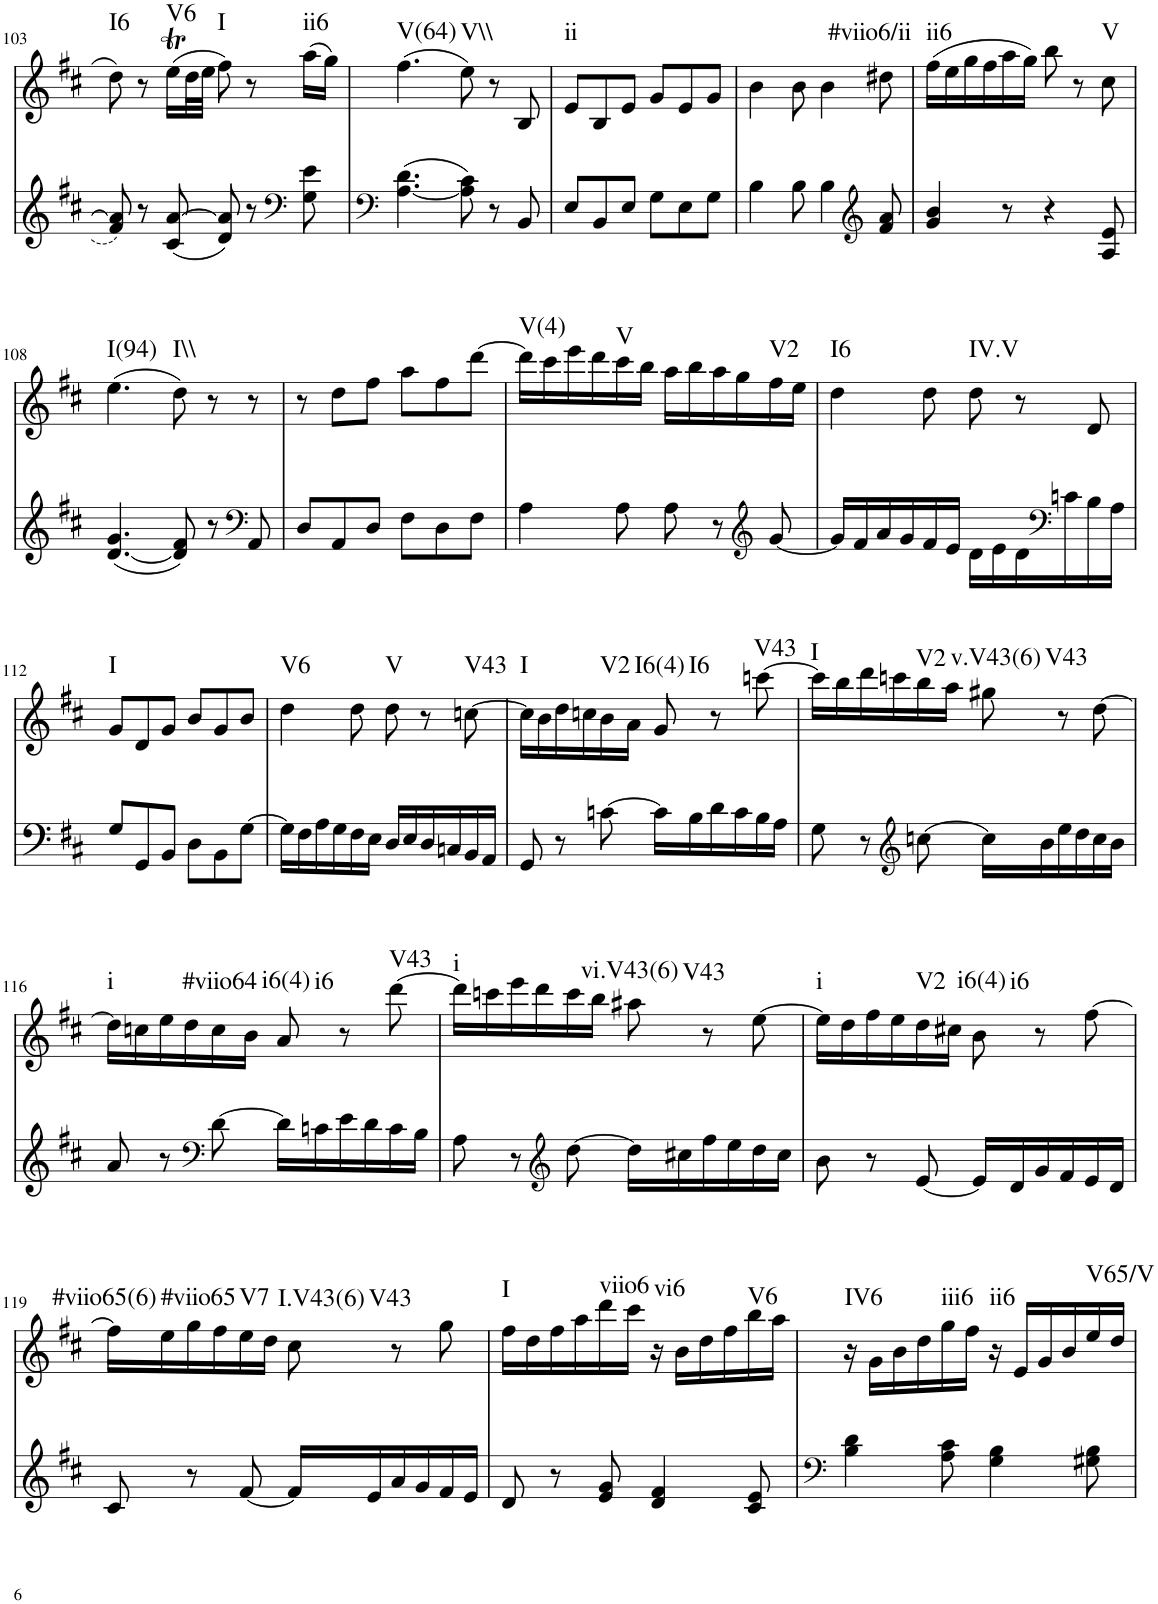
**kern	**kern	**harte
*part2	*part1	*part1
*staff2	*staff1	*
*I"Piano, unbenannt	*I"Piano, unbenannt	*
*I'Pno	*I'Pno	*
!!LO:PB:g=z
*clefG2	*clefG2	*
*k[f#c#]	*k[f#c#]	*
*M6/8	*M6/8	*
=103	=103	=103
!	!	!LO:H:kt=I6
8f#/ 8a/]	8dd\	N
8r	8r	.
!	!	!LO:H:kt=V6
(8c#/ [8a/	(16eeT\LL	N
.	32dd\L	.
.	32ee\JJJ	.
!	!	!LO:H:kt=I
8d/ 8a/])	8ff#\)	N
8r	8r	.
*clefF4	*	*
!	!	!LO:H:kt=ii6
8G\ 8e\	(16aa\LL	N
.	16gg\JJ)	.
=104	=104	=104
*clefF4	*	*
!	!	!LO:H:kt=V(64)
([4.A\ 4.d\	(4.ff#\	N
!	!	!LO:H:kt=V\\
8A\] 8c#\)	8ee\)	N
8r	8r	.
8BB/	8B/	.
=105	=105	=105
!	!	!LO:H:kt=ii
8E/L	8e/L	N
8BB/	8B/	.
8E/J	8e/J	.
8G\L	8g/L	.
8E\	8e/	.
8G\J	8g/J	.
=106	=106	=106
4B\	4b\	.
8B\	8b\	.
4B\	4b\	.
*clefG2	*	*
!	!	!LO:H:kt=#viio6/ii
8f#/ 8a/	8dd#X\	N
=107	=107	=107
!	!	!LO:H:kt=ii6
4g/ 4b/	(16ff#\LL	N
.	16ee\	.
.	16gg\	.
.	16ff#\	.
8r	16aa\	.
.	16gg\JJ)	.
4r	8bb\	.
.	8r	.
!	!	!LO:H:kt=V
8A/ 8e/	8cc#\	N
!!LO:LB:g=z
=108	=108	=108
!	!	!LO:H:kt=I(94)
([4.d/ 4.g/	(4.ee\	N
!	!	!LO:H:kt=I\\
8d/] 8f#/)	8dd\)	N
8r	8r	.
*clefF4	*	*
8AA/	8r	.
=109	=109	=109
8D/L	8r	.
8AA/	8dd\L	.
8D/J	8ff#\J	.
8F#\L	8aa\L	.
8D\	8ff#\	.
8F#\J	[8ddd\J	.
=110	=110	=110
!	!	!LO:H:kt=V(4)
4A\	16ddd\LL]	N
.	16ccc#\	.
.	16eee\	.
.	16ddd\	.
!	!	!LO:H:kt=V
8A\	16ccc#\	N
.	16bb\JJ	.
8A\	16aa\LL	.
.	16bb\	.
8r	16aa\	.
.	16gg\	.
*clefG2	*	*
!	!	!LO:H:kt=V2
[8g/	16ff#\	N
.	16ee\JJ	.
=111	=111	=111
!	!	!LO:H:kt=I6
16g/LL]	4dd\	N
16f#/	.	.
16a/	.	.
16g/	.	.
16f#/	8dd\	.
16e/JJ	.	.
!	!	!LO:H:kt=IV.V
16d\LL	8dd\	N
16e\	.	.
16d\	8r	.
*clefF4	*	*
16cn\	.	.
16B\	8d/	.
16A\JJ	.	.
!!LO:LB:g=z
=112	=112	=112
!	!	!LO:H:kt=I
8G/L	8g/L	N
8GG/	8d/	.
8BB/J	8g/J	.
8D\L	8b/L	.
8BB\	8g/	.
[8G\J	8b/J	.
=113	=113	=113
!	!	!LO:H:kt=V6
16G\LL]	4dd\	N
16F#\	.	.
16A\	.	.
16G\	.	.
16F#\	8dd\	.
16E\JJ	.	.
!	!	!LO:H:kt=V
16D/LL	8dd\	N
16E/	.	.
16D/	8r	.
16Cn/	.	.
!	!	!LO:H:kt=V43
16BB/	[8ccn\	N
16AA/JJ	.	.
=114	=114	=114
!	!	!LO:H:kt=I
8GG/	16cc\LL]	N
.	16b\	.
8r	16dd\	.
.	16ccn\	.
!	!	!LO:H:kt=V2
[8cn\	16b\	N
.	16a\JJ	.
!	!	!LO:H:n=1:kt=I6(4)
!	!	!LO:H:n=2:kt=I6
16c\LL]	8g/	N N
16B\	.	.
16d\	8r	.
16c\	.	.
!	!	!LO:H:kt=V43
16B\	[8cccn\	N
16A\JJ	.	.
=115	=115	=115
!	!	!LO:H:kt=I
8G\	16ccc\LL]	N
.	16bb\	.
8r	16ddd\	.
.	16cccn\	.
*clefG2	*	*
!	!	!LO:H:kt=V2
[8ccn\	16bb\	N
.	16aa\JJ	.
!	!	!LO:H:n=1:kt=v.V43(6)
!	!	!LO:H:n=2:kt=V43
16cc\LL]	8gg#X\	N N
16b\	.	.
16ee\	8r	.
16dd\	.	.
16cc\	[8dd\	.
16b\JJ	.	.
!!LO:LB:g=z
=116	=116	=116
!	!	!LO:H:kt=i
8a/	16dd\LL]	N
.	16ccn\	.
8r	16ee\	.
.	16dd\	.
*clefF4	*	*
!	!	!LO:H:kt=#viio64
[8d\	16cc\	N
.	16b\JJ	.
!	!	!LO:H:n=1:kt=i6(4)
!	!	!LO:H:n=2:kt=i6
16d\LL]	8a/	N N
16cn\	.	.
16e\	8r	.
16d\	.	.
!	!	!LO:H:kt=V43
16c\	[8ddd\	N
16B\JJ	.	.
=117	=117	=117
!	!	!LO:H:kt=i
8A\	16ddd\LL]	N
.	16cccn\	.
8r	16eee\	.
.	16ddd\	.
*clefG2	*	*
[8dd\	16ccc\	.
.	16bb\JJ	.
!	!	!LO:H:n=1:kt=vi.V43(6)
!	!	!LO:H:n=2:kt=V43
16dd\LL]	8aa#X\	N N
16cc#X\	.	.
16ff#\	8r	.
16ee\	.	.
16dd\	[8ee\	.
16cc#\JJ	.	.
=118	=118	=118
!	!	!LO:H:kt=i
8b\	16ee\LL]	N
.	16dd\	.
8r	16ff#\	.
.	16ee\	.
!	!	!LO:H:kt=V2
[8e/	16dd\	N
.	16cc#X\JJ	.
!	!	!LO:H:n=1:kt=i6(4)
!	!	!LO:H:n=2:kt=i6
16e/LL]	8b\	N N
16d/	.	.
16g/	8r	.
16f#/	.	.
16e/	[8ff#\	.
16d/JJ	.	.
!!LO:LB:g=z
=119	=119	=119
!	!	!LO:H:kt=#viio65(6)
8c#/	16ff#\LL]	N
!	!	!LO:H:kt=#viio65
.	16ee\	N
8r	16gg\	.
.	16ff#\	.
!	!	!LO:H:kt=V7
[8f#/	16ee\	N
.	16dd\JJ	.
!	!	!LO:H:n=1:kt=I.V43(6)
!	!	!LO:H:n=2:kt=V43
16f#/LL]	8cc#\	N N
16e/	.	.
16a/	8r	.
16g/	.	.
16f#/	8gg\	.
16e/JJ	.	.
=120	=120	=120
!	!	!LO:H:kt=I
8d/	16ff#\LL	N
.	16dd\	.
8r	16ff#\	.
.	16aa\	.
!	!	!LO:H:kt=viio6
8e/ 8g/	16ddd\	N
.	16ccc#\JJ	.
!	!	!LO:H:kt=vi6
4d/ 4f#/	16r	N
.	16b\LL	.
.	16dd\	.
.	16ff#\	.
!	!	!LO:H:kt=V6
8c#/ 8e/	16bb\	N
.	16aa\JJ	.
=121	=121	=121
*clefF4	*	*
!	!	!LO:H:kt=IV6
4B\ 4d\	16r	N
.	16g\LL	.
.	16b\	.
.	16dd\	.
!	!	!LO:H:kt=iii6
8A\ 8c#\	16gg\	N
.	16ff#\JJ	.
!	!	!LO:H:kt=ii6
4G\ 4B\	16r	N
.	16e/LL	.
.	16g/	.
.	16b/	.
!	!	!LO:H:kt=V65/V
8G#X\ 8B\	16ee/	N
.	16dd/JJ	.
=	=	=
*-	*-	*-
